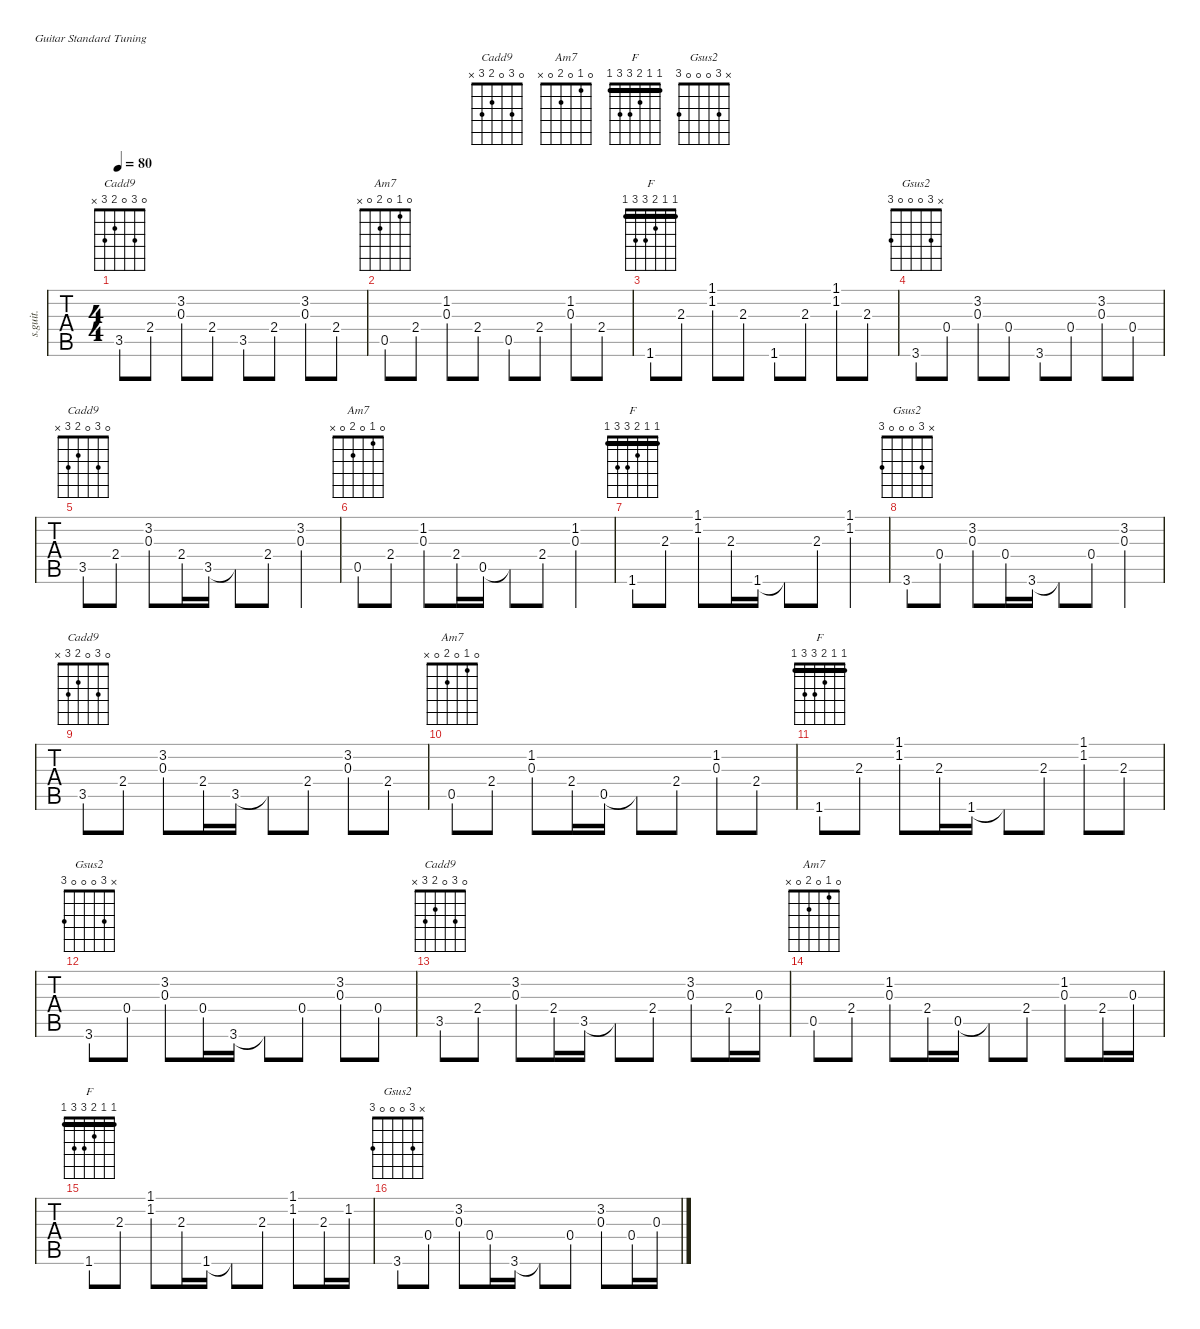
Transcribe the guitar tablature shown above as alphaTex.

\defaultSystemsLayout 4
\hideDynamics
\bracketExtendMode nobrackets
\chordDiagramsInScore
\track ("Steel Guitar" "s.guit.") {defaultSystemsLayout 4 instrument acousticguitarsteel}
\staff {tabs}
\tuning (E4 B3 G3 D3 A2 E2)
\chord ("Cadd9" 0 3 0 2 3 x) {showfingering false}
\chord ("Am7" 0 1 0 2 0 x) {showfingering false}
\chord ("F" 1 1 2 3 3 1) {showfingering false barre (1 1)}
\chord ("Gsus2" x 3 0 0 0 3) {showfingering false}
\ts (4 4)
\tempo 80
\clef g2
\ks c
3.5.8{ch "Cadd9" dy mf instrument acousticguitarsteel} 2.4.8 (3.2 0.3).8 2.4.8 3.5.8 2.4.8 (3.2 0.3).8 2.4.8 |
0.5.8{ch "Am7"} 2.4.8 (1.2 0.3).8 2.4.8 0.5.8 2.4.8 (1.2 0.3).8 2.4.8 |
1.6.8{ch "F"} 2.3.8 (1.2 1.1).8 2.3.8 1.6.8 2.3.8 (1.2 1.1).8 2.3.8 |
3.6.8{ch "Gsus2"} 0.4.8 (3.2 0.3).8 0.4.8 3.6.8 0.4.8 (3.2 0.3).8 0.4.8 |
3.5.8{ch "Cadd9"} 2.4.8 (3.2 0.3).8 2.4.16 3.5.16 3.5{t}.8 2.4.8 (0.3 3.2).4 |
0.5.8{ch "Am7"} 2.4.8 (1.2 0.3).8 2.4.16 0.5.16 0.5{t}.8 2.4.8 (0.3 1.2).4 |
1.6.8{ch "F"} 2.3.8 (1.2 1.1).8 2.3.16 1.6.16 1.6{t}.8 2.3.8 (1.2 1.1).4 |
3.6.8{ch "Gsus2"} 0.4.8 (3.2 0.3).8 0.4.16 3.6.16 3.6{t}.8 0.4.8 (0.3 3.2).4 |
3.5.8{ch "Cadd9"} 2.4.8 (3.2 0.3).8 2.4.16 3.5.16 3.5{t}.8 2.4.8 (0.3 3.2).8 2.4.8 |
0.5.8{ch "Am7"} 2.4.8 (1.2 0.3).8 2.4.16 0.5.16 0.5{t}.8 2.4.8 (0.3 1.2).8 2.4.8 |
1.6.8{ch "F"} 2.3.8 (1.2 1.1).8 2.3.16 1.6.16 1.6{t}.8 2.3.8 (1.2 1.1).8 2.3.8 |
3.6.8{ch "Gsus2"} 0.4.8 (3.2 0.3).8 0.4.16 3.6.16 3.6{t}.8 0.4.8 (0.3 3.2).8 0.4.8 |
3.5.8{ch "Cadd9"} 2.4.8 (3.2 0.3).8 2.4.16 3.5.16 3.5{t}.8 2.4.8 (0.3 3.2).8 2.4.16 0.3.16 |
0.5.8{ch "Am7"} 2.4.8 (1.2 0.3).8 2.4.16 0.5.16 0.5{t}.8 2.4.8 (0.3 1.2).8 2.4.16 0.3.16 |
1.6.8{ch "F"} 2.3.8 (1.2 1.1).8 2.3.16 1.6.16 1.6{t}.8 2.3.8 (1.2 1.1).8 2.3.16 1.2.16 |
3.6.8{ch "Gsus2"} 0.4.8 (3.2 0.3).8 0.4.16 3.6.16 3.6{t}.8 0.4.8 (0.3 3.2).8 0.4.16 0.3.16
